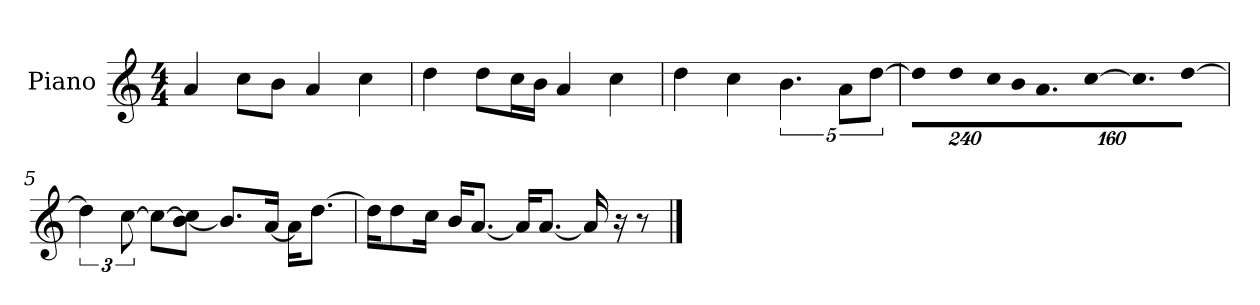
**kern
*part1
*staff1
*I"Piano
*I'P-no
*clefG2
*k[]
*M4/4
*MM90
=1
4a/
8cc\L
8b\J
4a/
4cc\
=2
4dd\
8dd\L
16cc\L
16b\JJ
4a/
4cc\
=3
4dd\
4cc\
5.b\
10a\L
[10dd\J
=4
*Xbrackettup
!LO:N:vis=8
960%137dd\L]
!LO:N:vis=8
960%137dd\
!LO:N:vis=16
1920%137cc\L
!LO:N:vis=16
1920%137b\J
!LO:N:vis=8.
640%137a\
!LO:N:vis=16
[1920%137cc\K
!LO:N:vis=8.
640%137cc\]
!LO:N:vis=16
[1920%137dd\Jk
=5
*brackettup
6dd\]
[12cc\
8cc\L_
[8b\ 8cc\]J
8.b/L]
[16a/Jk
16a\KL]
[8.dd\J
!!LO:LB:g=z
=6
16dd\KL]
8dd\
16cc\Jk
16b/KL
[8.a/J
16a/KL]
[8.a/J
16a/]
16r
8r
==
*-
